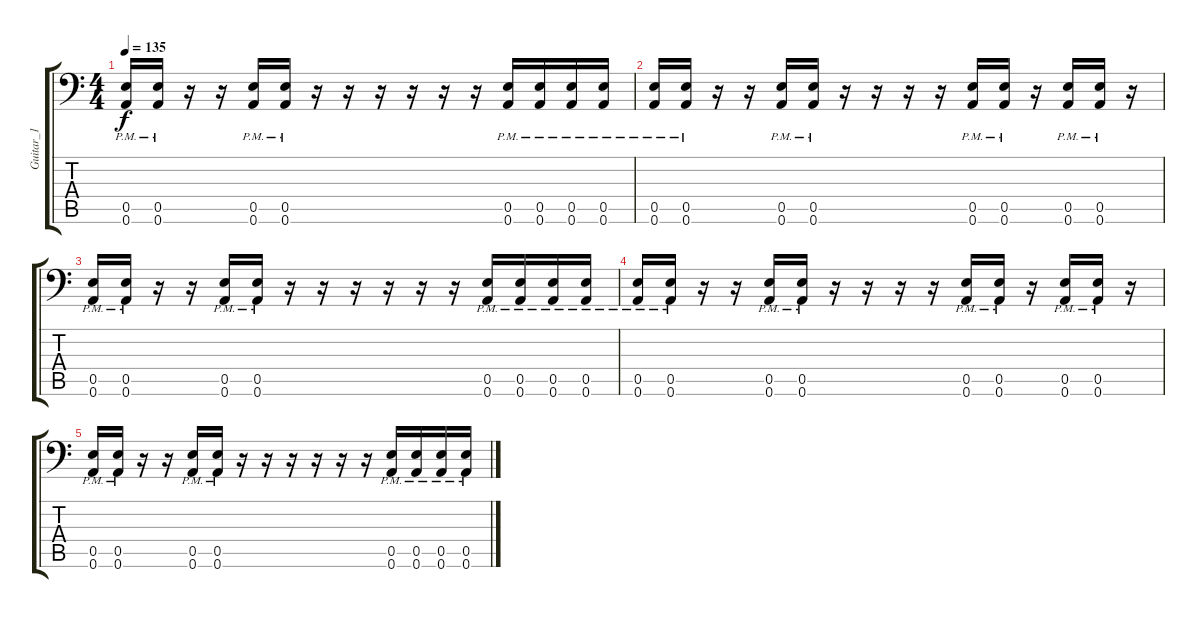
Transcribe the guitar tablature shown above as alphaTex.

\track ("Guitar_1" "Guitar_1") {instrument distortionguitar}
\staff {score tabs}
\tuning (B3 Gb3 D3 A2 E2 A1) {hide}
\ts (4 4)
\tempo 135
\clef f4
\ks c
(0.5{pm} 0.6{pm}).16{dy f volume 5} (0.5{pm} 0.6{pm}).16 r.16 r.16 (0.5{pm} 0.6{pm}).16 (0.5{pm} 0.6{pm}).16 r.16 r.16 r.16 r.16 r.16 r.16 (0.5{pm} 0.6{pm}).16 (0.5{pm} 0.6{pm}).16 (0.5{pm} 0.6{pm}).16 (0.5{pm} 0.6{pm}).16 |
(0.5{pm} 0.6{pm}).16{volume 3} (0.5{pm} 0.6{pm}).16 r.16 r.16 (0.5{pm} 0.6{pm}).16 (0.5{pm} 0.6{pm}).16 r.16 r.16 r.16 r.16 (0.5{pm} 0.6{pm}).16 (0.5{pm} 0.6{pm}).16 r.16 (0.5{pm} 0.6{pm}).16 (0.5{pm} 0.6{pm}).16 r.16 |
(0.5{pm} 0.6{pm}).16{volume 2} (0.5{pm} 0.6{pm}).16 r.16 r.16 (0.5{pm} 0.6{pm}).16 (0.5{pm} 0.6{pm}).16 r.16 r.16 r.16 r.16 r.16 r.16 (0.5{pm} 0.6{pm}).16 (0.5{pm} 0.6{pm}).16 (0.5{pm} 0.6{pm}).16 (0.5{pm} 0.6{pm}).16 |
(0.5{pm} 0.6{pm}).16{volume 1} (0.5{pm} 0.6{pm}).16 r.16 r.16 (0.5{pm} 0.6{pm}).16 (0.5{pm} 0.6{pm}).16 r.16 r.16 r.16 r.16 (0.5{pm} 0.6{pm}).16 (0.5{pm} 0.6{pm}).16 r.16 (0.5{pm} 0.6{pm}).16 (0.5{pm} 0.6{pm}).16 r.16 |
(0.5{pm} 0.6{pm}).16{volume 1} (0.5{pm} 0.6{pm}).16 r.16 r.16 (0.5{pm} 0.6{pm}).16 (0.5{pm} 0.6{pm}).16 r.16 r.16 r.16 r.16 r.16 r.16 (0.5{pm} 0.6{pm}).16 (0.5{pm} 0.6{pm}).16 (0.5{pm} 0.6{pm}).16 (0.5{pm} 0.6{pm}).16
